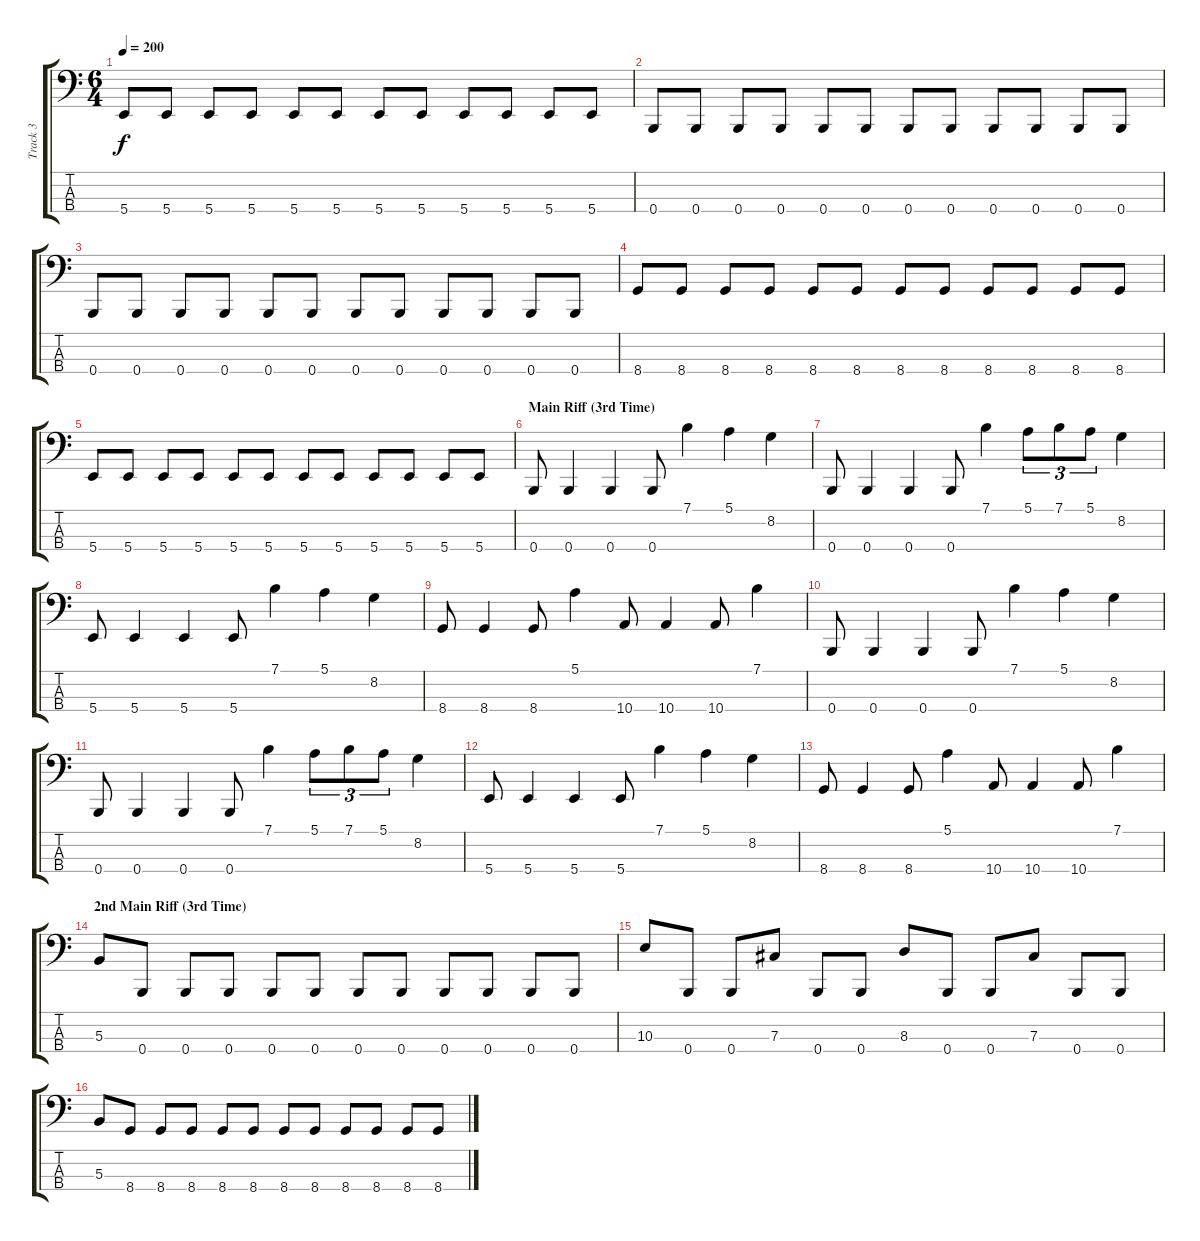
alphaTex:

\track ("Track 3" "Track 3") {instrument electricbasspick}
\staff {score tabs}
\tuning (E2 B1 Gb1 B0) {hide}
\ts (6 4)
\tempo 200
\clef f4
\ks c
5.4.8{dy f} 5.4.8 5.4.8 5.4.8 5.4.8 5.4.8 5.4.8 5.4.8 5.4.8 5.4.8 5.4.8 5.4.8 |
0.4.8 0.4.8 0.4.8 0.4.8 0.4.8 0.4.8 0.4.8 0.4.8 0.4.8 0.4.8 0.4.8 0.4.8 |
0.4.8 0.4.8 0.4.8 0.4.8 0.4.8 0.4.8 0.4.8 0.4.8 0.4.8 0.4.8 0.4.8 0.4.8 |
8.4.8 8.4.8 8.4.8 8.4.8 8.4.8 8.4.8 8.4.8 8.4.8 8.4.8 8.4.8 8.4.8 8.4.8 |
5.4.8 5.4.8 5.4.8 5.4.8 5.4.8 5.4.8 5.4.8 5.4.8 5.4.8 5.4.8 5.4.8 5.4.8 |
\section ("" "Main Riff (3rd Time)")
0.4.8 0.4.4 0.4.4 0.4.8 7.1.4 5.1.4 8.2.4 |
0.4.8 0.4.4 0.4.4 0.4.8 7.1.4 5.1.8{tu (3 2)} 7.1.8{tu (3 2)} 5.1.8{tu (3 2)} 8.2.4 |
5.4.8 5.4.4 5.4.4 5.4.8 7.1.4 5.1.4 8.2.4 |
8.4.8 8.4.4 8.4.8 5.1.4 10.4.8 10.4.4 10.4.8 7.1.4 |
0.4.8 0.4.4 0.4.4 0.4.8 7.1.4 5.1.4 8.2.4 |
0.4.8 0.4.4 0.4.4 0.4.8 7.1.4 5.1.8{tu (3 2)} 7.1.8{tu (3 2)} 5.1.8{tu (3 2)} 8.2.4 |
5.4.8 5.4.4 5.4.4 5.4.8 7.1.4 5.1.4 8.2.4 |
8.4.8 8.4.4 8.4.8 5.1.4 10.4.8 10.4.4 10.4.8 7.1.4 |
\section ("" "2nd Main Riff (3rd Time)")
5.3.8 0.4.8 0.4.8 0.4.8 0.4.8 0.4.8 0.4.8 0.4.8 0.4.8 0.4.8 0.4.8 0.4.8 |
10.3.8 0.4.8 0.4.8 7.3.8 0.4.8 0.4.8 8.3.8 0.4.8 0.4.8 7.3.8 0.4.8 0.4.8 |
5.3.8 8.4.8 8.4.8 8.4.8 8.4.8 8.4.8 8.4.8 8.4.8 8.4.8 8.4.8 8.4.8 8.4.8
